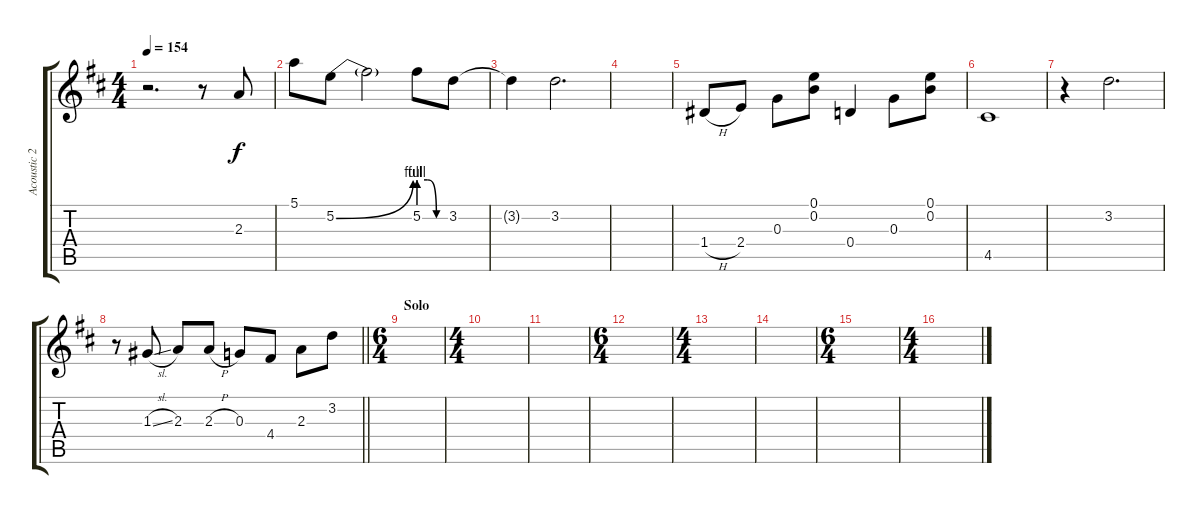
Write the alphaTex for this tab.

\track ("Acoustic 2nd" "Acoustic 2") {instrument acousticguitarnylon}
\staff {score tabs}
\tuning (E4 B3 G3 D3 A2 E2) {hide}
\ts (4 4)
\tempo 154
\clef g2
\ks d
r.2{d dy f} r.8 2.3.8 |
5.1.8 5.2{be (bend 0 0 60 4)}.8 5.2{t}.2 5.2{be (custom 0 4 20 4 40 0 60 0)}.8 3.2.8 |
3.2{t}.4 3.2.2{d} |
|
1.4{h}.8 2.4.8 0.3.8 (0.1 0.2).8 0.4.4 0.3.8 (0.1 0.2).8 |
4.5.1 |
r.4 3.2.2{d} |
\barLineRight lightlight
r.8 1.3{sl}.8 2.3.8 2.3{h}.8 0.3.8 4.4.8 2.3.8 3.2.8 |
\ts (6 4)
\section ("" "Solo")
|
\ts (4 4)
|
|
\ts (6 4)
|
\ts (4 4)
|
|
\ts (6 4)
|
\ts (4 4)
